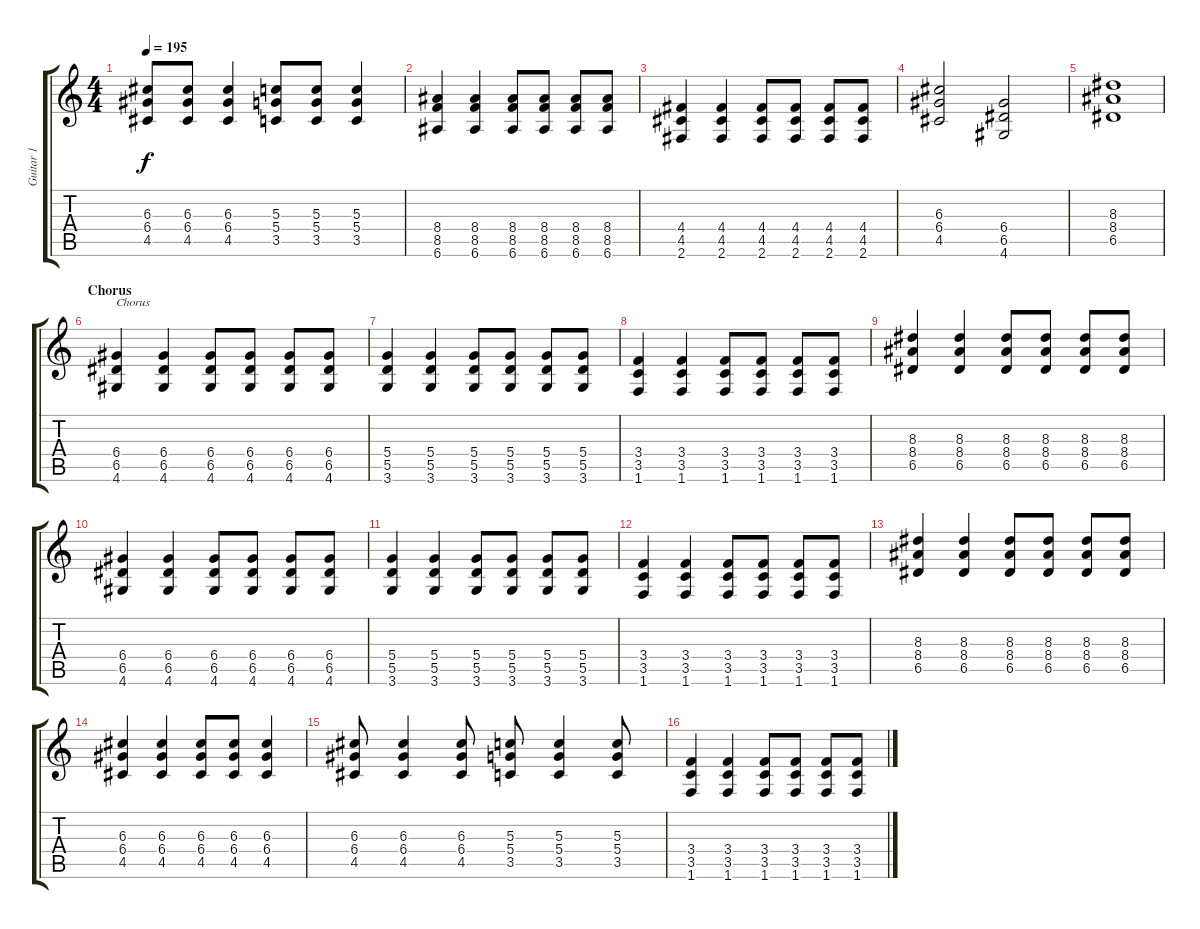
\track ("Guitar 1" "Guitar 1") {instrument distortionguitar}
\staff {score tabs}
\tuning (E4 B3 G3 D3 A2 E2) {hide}
\ts (4 4)
\tempo 195
\clef g2
\ks c
(6.3 6.4 4.5).8{dy f} (6.3 6.4 4.5).8 (6.3 6.4 4.5).4 (5.3 5.4 3.5).8 (5.3 5.4 3.5).8 (5.3 5.4 3.5).4 |
(8.4 8.5 6.6).4 (8.4 8.5 6.6).4 (8.4 8.5 6.6).8 (8.4 8.5 6.6).8 (8.4 8.5 6.6).8 (8.4 8.5 6.6).8 |
(4.4 4.5 2.6).4 (4.4 4.5 2.6).4 (4.4 4.5 2.6).8 (4.4 4.5 2.6).8 (4.4 4.5 2.6).8 (4.4 4.5 2.6).8 |
(6.3 6.4 4.5).2 (6.4 6.5 4.6).2 |
(8.3 8.4 6.5).1 |
\section ("" "Chorus")
(6.4 6.5 4.6).4{txt "Chorus"} (6.4 6.5 4.6).4 (6.4 6.5 4.6).8 (6.4 6.5 4.6).8 (6.4 6.5 4.6).8 (6.4 6.5 4.6).8 |
(5.4 5.5 3.6).4 (5.4 5.5 3.6).4 (5.4 5.5 3.6).8 (5.4 5.5 3.6).8 (5.4 5.5 3.6).8 (5.4 5.5 3.6).8 |
(3.4 3.5 1.6).4 (3.4 3.5 1.6).4 (3.4 3.5 1.6).8 (3.4 3.5 1.6).8 (3.4 3.5 1.6).8 (3.4 3.5 1.6).8 |
(8.3 8.4 6.5).4 (8.3 8.4 6.5).4 (8.3 8.4 6.5).8 (8.3 8.4 6.5).8 (8.3 8.4 6.5).8 (8.3 8.4 6.5).8 |
(6.4 6.5 4.6).4 (6.4 6.5 4.6).4 (6.4 6.5 4.6).8 (6.4 6.5 4.6).8 (6.4 6.5 4.6).8 (6.4 6.5 4.6).8 |
(5.4 5.5 3.6).4 (5.4 5.5 3.6).4 (5.4 5.5 3.6).8 (5.4 5.5 3.6).8 (5.4 5.5 3.6).8 (5.4 5.5 3.6).8 |
(3.4 3.5 1.6).4 (3.4 3.5 1.6).4 (3.4 3.5 1.6).8 (3.4 3.5 1.6).8 (3.4 3.5 1.6).8 (3.4 3.5 1.6).8 |
(8.3 8.4 6.5).4 (8.3 8.4 6.5).4 (8.3 8.4 6.5).8 (8.3 8.4 6.5).8 (8.3 8.4 6.5).8 (8.3 8.4 6.5).8 |
(6.3 6.4 4.5).4 (6.3 6.4 4.5).4 (6.3 6.4 4.5).8 (6.3 6.4 4.5).8 (6.3 6.4 4.5).4 |
(6.3 6.4 4.5).8 (6.3 6.4 4.5).4 (6.3 6.4 4.5).8 (5.3 5.4 3.5).8 (5.3 5.4 3.5).4 (5.3 5.4 3.5).8 |
(3.4 3.5 1.6).4 (3.4 3.5 1.6).4 (3.4 3.5 1.6).8 (3.4 3.5 1.6).8 (3.4 3.5 1.6).8 (3.4 3.5 1.6).8
